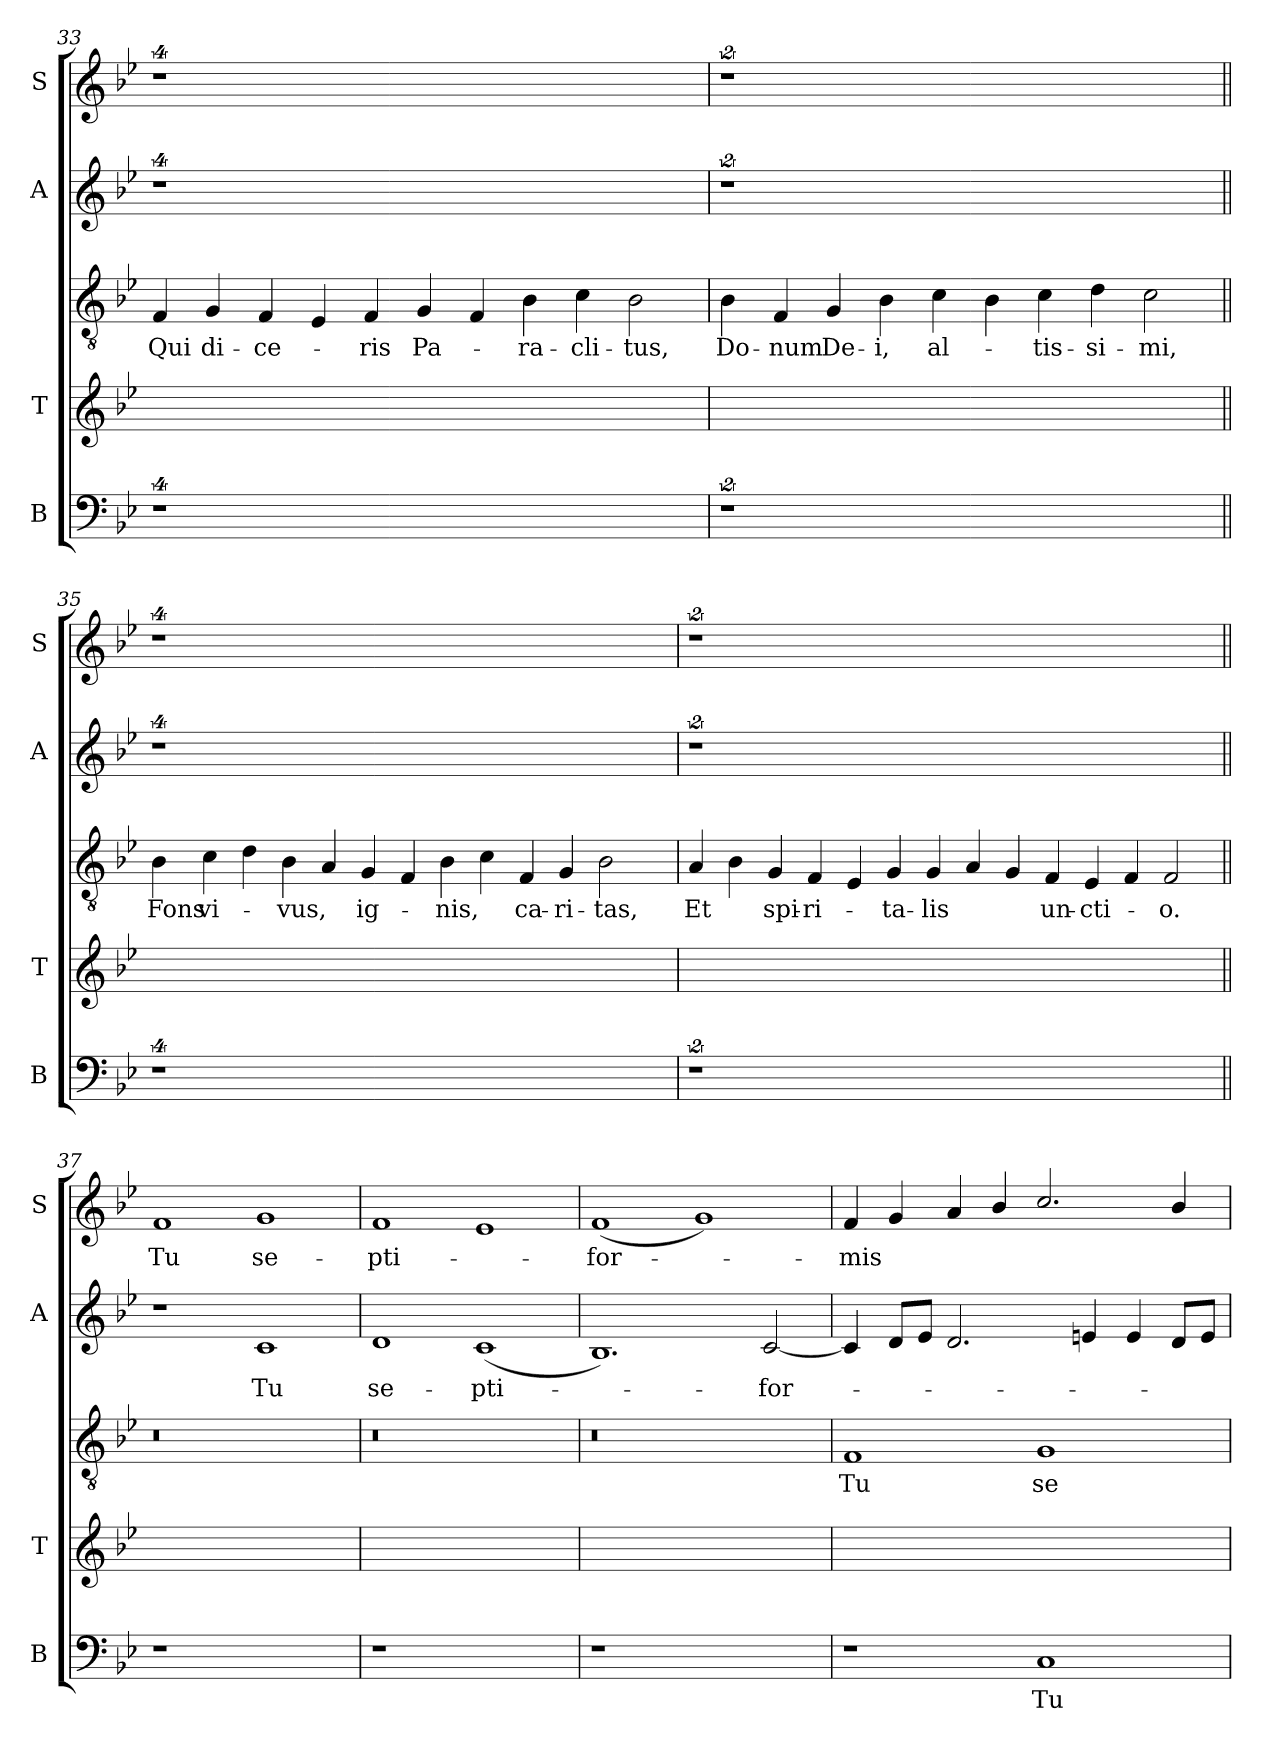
**kern	**text	**kern	**kern	**text	**kern	**text	**kern	**text
*part4	*part4	*part3	*part3	*part3	*part2	*part2	*part1	*part1
*staff5	*staff5	*staff4	*staff3	*staff3	*staff2	*staff2	*staff1	*staff1
*I"B	*	*I"T	*	*	*I"A	*	*I"S	*
*I'B	*	*I'T	*	*	*I'A	*	*I'S	*
!!LO:PB:g=z
*clefF4	*	*clefG2	*clefGv2	*	*clefG2	*	*clefG2	*
*k[b-e-]	*	*k[b-e-]	*k[b-e-]	*	*k[b-e-]	*	*k[b-e-]	*
*B-:	*	*B-:	*B-:	*	*B-:	*	*B-:	*
*MM130	*	*MM130	*MM130	*	*MM130	*	*MM130	*
=33	=33	=33	=33	=33	=33	=33	=33	=33
!	!	!	!	!LO:LY:b	!	!	!	!
4%11r	.	0ryy	4F/	Qui	4%11r	.	4%11r	.
!	!	!	!	!LO:LY:b	!	!	!	!
.	.	.	4G/	di-	.	.	.	.
!	!	!	!	!LO:LY:b	!	!	!	!
.	.	.	4F/	-ce-	.	.	.	.
.	.	.	4E-/	.	.	.	.	.
!	!	!	!	!LO:LY:b	!	!	!	!
.	.	.	4F/	ris	.	.	.	.
!	!	!	!	!LO:LY:b	!	!	!	!
.	.	.	4G/	Pa-	.	.	.	.
.	.	.	4F/	.	.	.	.	.
!	!	!	!	!LO:LY:b	!	!	!	!
.	.	.	4B-\	ra-	.	.	.	.
!	!	!	!	!LO:LY:b	!	!	!	!
.	.	2.ryy	4c\	-cli-	.	.	.	.
!	!	!	!	!LO:LY:b	!	!	!	!
.	.	.	2B-\	-tus,	.	.	.	.
=34	=34	=34	=34	=34	=34	=34	=34	=34
!	!	!	!	!LO:LY:b	!	!	!	!
2%5r	.	0ryy	4B-\	Do-	2%5r	.	2%5r	.
!	!	!	!	!LO:LY:b	!	!	!	!
.	.	.	4F/	-num	.	.	.	.
!	!	!	!	!LO:LY:b	!	!	!	!
.	.	.	4G/	De-	.	.	.	.
!	!	!	!	!LO:LY:b	!	!	!	!
.	.	.	4B-\	-i,	.	.	.	.
!	!	!	!	!LO:LY:b	!	!	!	!
.	.	.	4c\	al-	.	.	.	.
.	.	.	4B-\	.	.	.	.	.
!	!	!	!	!LO:LY:b	!	!	!	!
.	.	.	4c\	tis-	.	.	.	.
!	!	!	!	!LO:LY:b	!	!	!	!
.	.	.	4d\	-si-	.	.	.	.
!	!	!	!	!LO:LY:b	!	!	!	!
.	.	2ryy	2c\	-mi,	.	.	.	.
!!LO:LB:g=z
=35||	=35||	=35||	=35||	=35||	=35||	=35||	=35||	=35||
!	!	!	!	!LO:LY:b	!	!	!	!
4%13r	.	0ryy	4B-\	Fons	4%13r	.	4%13r	.
!	!	!	!	!LO:LY:b	!	!	!	!
.	.	.	4c\	vi-	.	.	.	.
.	.	.	4d\	.	.	.	.	.
!	!	!	!	!LO:LY:b	!	!	!	!
.	.	.	4B-\	vus,	.	.	.	.
.	.	.	4A/	.	.	.	.	.
!	!	!	!	!LO:LY:b	!	!	!	!
.	.	.	4G/	ig-	.	.	.	.
.	.	.	4F/	.	.	.	.	.
!	!	!	!	!LO:LY:b	!	!	!	!
.	.	.	4B-\	nis,	.	.	.	.
.	.	1ryy	4c\	.	.	.	.	.
!	!	!	!	!LO:LY:b	!	!	!	!
.	.	.	4F/	ca-	.	.	.	.
!	!	!	!	!LO:LY:b	!	!	!	!
.	.	.	4G/	-ri-	.	.	.	.
!	!	!	!	!LO:LY:b	!	!	!	!
.	.	.	2B-\	-tas,	.	.	.	.
.	.	4ryy	.	.	.	.	.	.
=36	=36	=36	=36	=36	=36	=36	=36	=36
!	!	!	!	!LO:LY:b	!	!	!	!
2%7r	.	2%7ryy	4A/	Et	2%7r	.	2%7r	.
.	.	.	4B-\	.	.	.	.	.
!	!	!	!	!LO:LY:b	!	!	!	!
.	.	.	4G/	spi-	.	.	.	.
!	!	!	!	!LO:LY:b	!	!	!	!
.	.	.	4F/	-ri-	.	.	.	.
.	.	.	4E-/	.	.	.	.	.
!	!	!	!	!LO:LY:b	!	!	!	!
.	.	.	4G/	ta-	.	.	.	.
!	!	!	!	!LO:LY:b	!	!	!	!
.	.	.	4G/	-lis	.	.	.	.
.	.	.	4A/	.	.	.	.	.
.	.	.	4G/	.	.	.	.	.
!	!	!	!	!LO:LY:b	!	!	!	!
.	.	.	4F/	un-	.	.	.	.
!	!	!	!	!LO:LY:b	!	!	!	!
.	.	.	4E-/	-cti-	.	.	.	.
.	.	.	4F/	.	.	.	.	.
!	!	!	!	!LO:LY:b	!	!	!	!
.	.	.	2F/	o.	.	.	.	.
!!LO:PB:g=z
=37||	=37||	=37||	=37||	=37||	=37||	=37||	=37||	=37||
*	*	*	*	*	*	*	*MM200	*
!	!	!	!	!	!	!	!	!LO:LY:b
1r	.	0ryy	0r	.	1r	.	1f	Tu
!	!	!	!	!	!	!LO:LY:b	!	!LO:LY:b
1ryy	.	.	.	.	1c	Tu	1g	se-
=38	=38	=38	=38	=38	=38	=38	=38	=38
!	!	!	!	!	!	!LO:LY:b	!	!LO:LY:b
1r	.	0ryy	0r	.	1d	se-	1f	-pti-
!	!	!	!	!	!	!LO:LY:b	!	!
1ryy	.	.	.	.	(<1c	-pti-	1e-	.
=39	=39	=39	=39	=39	=39	=39	=39	=39
!	!	!	!	!	!	!	!	!LO:LY:b
1r	.	0ryy	0r	.	1.B-)	.	(<1f	for-
1ryy	.	.	.	.	.	.	1g)	.
!	!	!	!	!	!	!LO:LY:b	!	!
.	.	.	.	.	[2c/	for-	.	.
=40	=40	=40	=40	=40	=40	=40	=40	=40
!	!	!	!	!LO:LY:b	!	!	!	!LO:LY:b
1r	.	0ryy	1F	Tu	4c/]	.	4f/	mis
.	.	.	.	.	8d/L	.	4g/	.
.	.	.	.	.	8e-/J	.	.	.
.	.	.	.	.	2.d/	.	4a/	.
.	.	.	.	.	.	.	4b-/	.
!	!LO:LY:b	!	!	!LO:LY:b	!	!	!	!
1C	Tu	.	1G	se-	.	.	2.cc/	.
.	.	.	.	.	4en/	.	.	.
.	.	.	.	.	4e/	.	.	.
.	.	.	.	.	8d/L	.	4b-/	.
.	.	.	.	.	8e/J	.	.	.
=	=	=	=	=	=	=	=	=
*-	*-	*-	*-	*-	*-	*-	*-	*-
